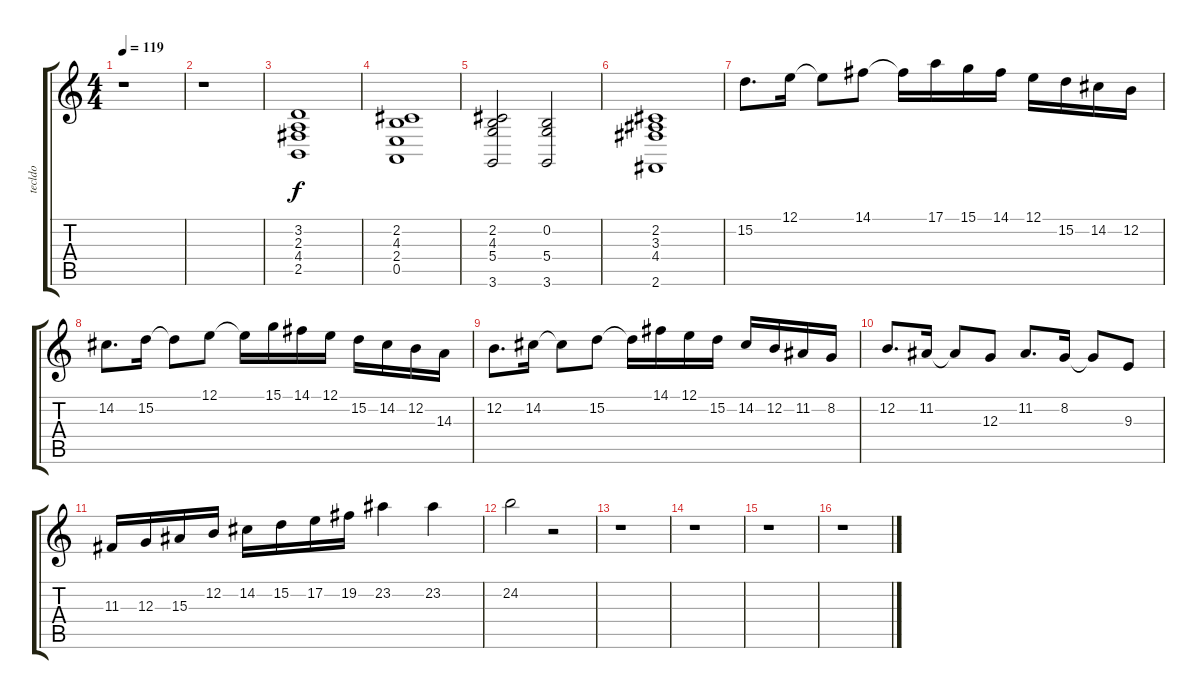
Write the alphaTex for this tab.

\track ("tecldo" "tecldo") {instrument pad1newage}
\staff {score tabs}
\tuning (E4 B3 G3 D3 A2 E2) {hide}
\ts (4 4)
\tempo 119
\clef g2
\ks c
r.1{dy f} |
r.1 |
(3.2 2.3 4.4 2.5).1 |
(2.2 4.3 2.4 0.5).1 |
(2.2 4.3 5.4 3.6).2 (0.2 5.4 3.6).2 |
(2.2 3.3 4.4 2.6).1 |
15.2.8{d} 12.1.16 12.1{t}.8 14.1.8 14.1{t}.16 17.1.16 15.1.16 14.1.16 12.1.16 15.2.16 14.2.16 12.2.16 |
14.2.8{d} 15.2.16 15.2{t}.8 12.1.8 12.1{t}.16 15.1.16 14.1.16 12.1.16 15.2.16 14.2.16 12.2.16 14.3.16 |
12.2.8{d} 14.2.16 14.2{t}.8 15.2.8 15.2{t}.16 14.1.16 12.1.16 15.2.16 14.2.16 12.2.16 11.2.16 8.2.16 |
12.2.8{d} 11.2.16 11.2{t}.8 12.3.8 11.2.8{d} 8.2.16 8.2{t}.8 9.3.8 |
11.3.16 12.3.16 15.3.16 12.2.16 14.2.16 15.2.16 17.2.16 19.2.16 23.2.4 23.2.4 |
24.2.2 r.2 |
r.1 |
r.1 |
r.1 |
r.1
